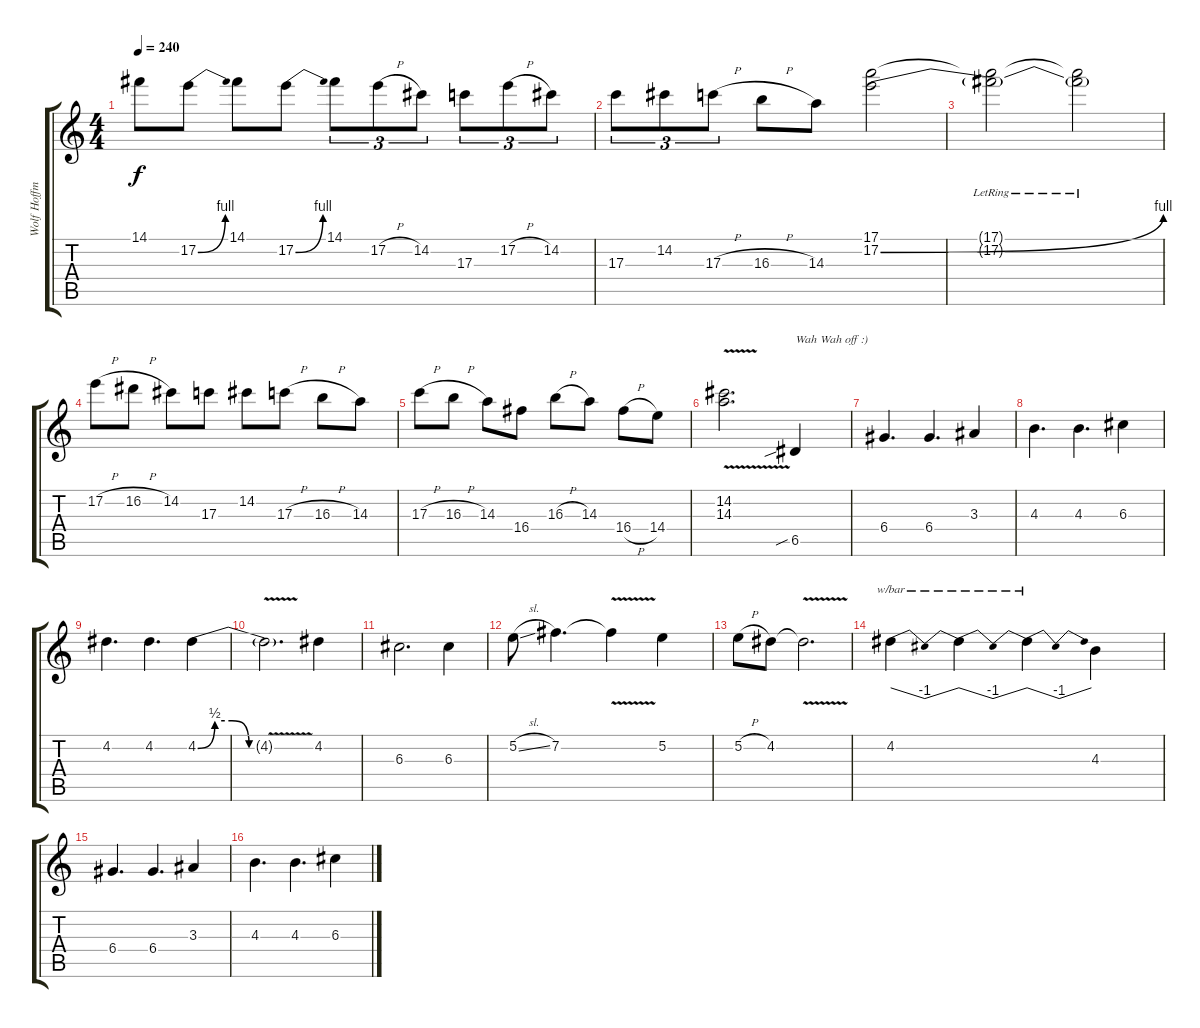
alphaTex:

\track ("Wolf Hoffmann" "Wolf Hoffm") {instrument acousticguitarsteel}
\staff {score tabs}
\tuning (E4 B3 G3 D3 A2 E2) {hide}
\ts (4 4)
\tempo 240
\clef g2
\ks c
14.1.8{dy f} 17.2{be (bend 0 0 60 4)}.8 14.1.8 17.2{be (bend 0 0 60 4)}.8 14.1.8{tu (3 2)} 17.2{h}.8{tu (3 2)} 14.2.8{tu (3 2)} 17.3.8{tu (3 2)} 17.2{h}.8{tu (3 2)} 14.2.8{tu (3 2)} |
17.3.8{tu (3 2)} 14.2.8{tu (3 2)} 17.3{h}.8{tu (3 2)} 16.3{h}.8 14.3.8 (17.1 17.2{be (bend 0 0 60 4)}).2 |
(17.1{lr t} 17.2{t}).2 (17.1{lr t} 17.2{t}).2 |
17.2{h}.8 16.2{h}.8 14.2.8 17.3.8 14.2.8 17.3{h}.8 16.3{h}.8 14.3.8 |
17.3{h}.8 16.3{h}.8 14.3.8 16.4.8 16.3{h}.8 14.3.8 16.4{h}.8 14.4.8 |
(14.2{v} 14.3{v}).2{d} 6.5{sib}.4{txt "Wah Wah off :)"} |
6.4.4{d} 6.4.4{d} 3.3.4 |
4.3.4{d} 4.3.4{d} 6.3.4 |
4.2.4{d} 4.2.4{d} 4.2{be (custom 0 0 15 2 30 2 45 0 60 0)}.4 |
4.2{v t}.2{d} 4.2.4 |
6.3.2{d} 6.3.4 |
5.2{sl}.8 7.2.4{d} 7.2{v t}.4 5.2.4 |
5.2{h}.8 4.2.8 4.2{v t}.2{d} |
4.2.4{tbe (dip default 0 0 30 -4 60 0)} 4.2{t}.4{tbe (dip default 0 0 30 -4 60 0)} 4.2{t}.4{tbe (dip default 0 0 30 -4 60 0)} 4.3.4 |
6.4.4{d} 6.4.4{d} 3.3.4 |
4.3.4{d} 4.3.4{d} 6.3.4
